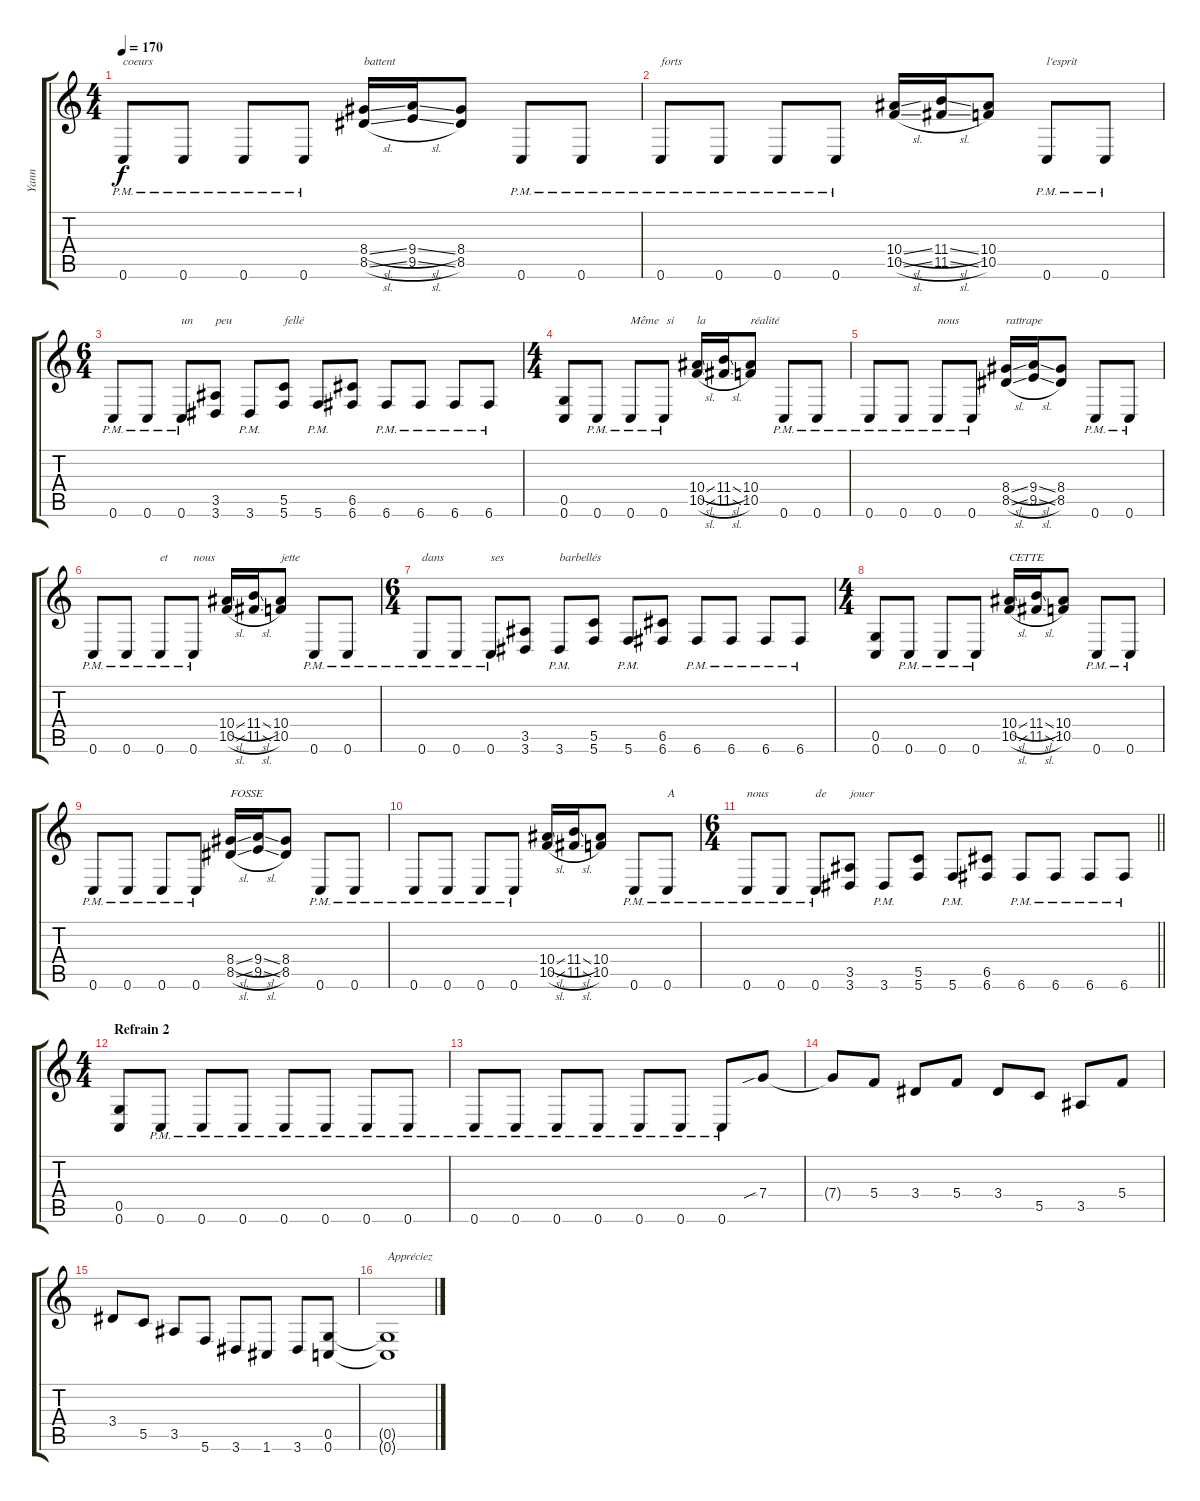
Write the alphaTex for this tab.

\track ("Yann" "Yann") {instrument distortionguitar}
\staff {score tabs}
\tuning (D4 A3 F3 C3 G2 C2) {hide}
\ts (4 4)
\tempo 170
\clef g2
\ks c
0.6{pm}.8{txt "coeurs" dy f} 0.6{pm}.8 0.6{pm}.8 0.6{pm}.8 (8.4{sl} 8.5{sl}).16{txt "battent"} (9.4{sl} 9.5{sl}).16 (8.4 8.5).8 0.6{pm}.8 0.6{pm}.8 |
0.6{pm}.8{txt "forts"} 0.6{pm}.8 0.6{pm}.8 0.6{pm}.8 (10.4{sl} 10.5{sl}).16 (11.4{sl} 11.5{sl}).16 (10.4 10.5).8 0.6{pm}.8{txt "l'esprit"} 0.6{pm}.8 |
\ts (6 4)
0.6{pm}.8 0.6{pm}.8 0.6{pm}.8{txt "un"} (3.5 3.6).8{txt "peu"} 3.6{pm}.8 (5.5 5.6).8{txt "fellé"} 5.6{pm}.8 (6.5 6.6).8 6.6{pm}.8 6.6{pm}.8 6.6{pm}.8 6.6{pm}.8 |
\ts (4 4)
(0.5 0.6).8 0.6{pm}.8 0.6{pm}.8{txt "Même"} 0.6{pm}.8{txt " si"} (10.4{sl} 10.5{sl}).16{txt "la"} (11.4{sl} 11.5{sl}).16 (10.4 10.5).8{txt "réalité"} 0.6{pm}.8 0.6{pm}.8 |
0.6{pm}.8 0.6{pm}.8 0.6{pm}.8{txt "nous"} 0.6{pm}.8 (8.4{sl} 8.5{sl}).16{txt "rattrape"} (9.4{sl} 9.5{sl}).16 (8.4 8.5).8 0.6{pm}.8 0.6{pm}.8 |
0.6{pm}.8 0.6{pm}.8 0.6{pm}.8{txt "et"} 0.6{pm}.8{txt "nous"} (10.4{sl} 10.5{sl}).16 (11.4{sl} 11.5{sl}).16 (10.4 10.5).8{txt "jette"} 0.6{pm}.8 0.6{pm}.8 |
\ts (6 4)
0.6{pm}.8{txt "dans"} 0.6{pm}.8 0.6{pm}.8{txt "ses"} (3.5 3.6).8 3.6{pm}.8{txt "barbellés"} (5.5 5.6).8 5.6{pm}.8 (6.5 6.6).8 6.6{pm}.8 6.6{pm}.8 6.6{pm}.8 6.6{pm}.8 |
\ts (4 4)
(0.5 0.6).8 0.6{pm}.8 0.6{pm}.8 0.6{pm}.8 (10.4{sl} 10.5{sl}).16{txt "CETTE"} (11.4{sl} 11.5{sl}).16 (10.4 10.5).8 0.6{pm}.8 0.6{pm}.8 |
0.6{pm}.8 0.6{pm}.8 0.6{pm}.8 0.6{pm}.8 (8.4{sl} 8.5{sl}).16{txt "FOSSE"} (9.4{sl} 9.5{sl}).16 (8.4 8.5).8 0.6{pm}.8 0.6{pm}.8 |
0.6{pm}.8 0.6{pm}.8 0.6{pm}.8 0.6{pm}.8 (10.4{sl} 10.5{sl}).16 (11.4{sl} 11.5{sl}).16 (10.4 10.5).8 0.6{pm}.8 0.6{pm}.8{txt "A"} |
\ts (6 4)
\barLineRight lightlight
0.6{pm}.8{txt "nous"} 0.6{pm}.8 0.6{pm}.8{txt "de"} (3.5 3.6).8{txt "jouer"} 3.6{pm}.8 (5.5 5.6).8 5.6{pm}.8 (6.5 6.6).8 6.6{pm}.8 6.6{pm}.8 6.6{pm}.8 6.6{pm}.8 |
\ts (4 4)
\section ("" "Refrain 2")
(0.5 0.6).8 0.6{pm}.8 0.6{pm}.8 0.6{pm}.8 0.6{pm}.8 0.6{pm}.8 0.6{pm}.8 0.6{pm}.8 |
0.6{pm}.8 0.6{pm}.8 0.6{pm}.8 0.6{pm}.8 0.6{pm}.8 0.6{pm}.8 0.6{pm}.8 7.4{sib}.8 |
7.4{t}.8 5.4.8 3.4.8 5.4.8 3.4.8 5.5.8 3.5.8 5.4.8 |
3.4.8 5.5.8 3.5.8 5.6.8 3.6.8 1.6.8 3.6.8 (0.5 0.6).8 |
(0.5{t} 0.6{t}).1{txt "Appréciez"}
